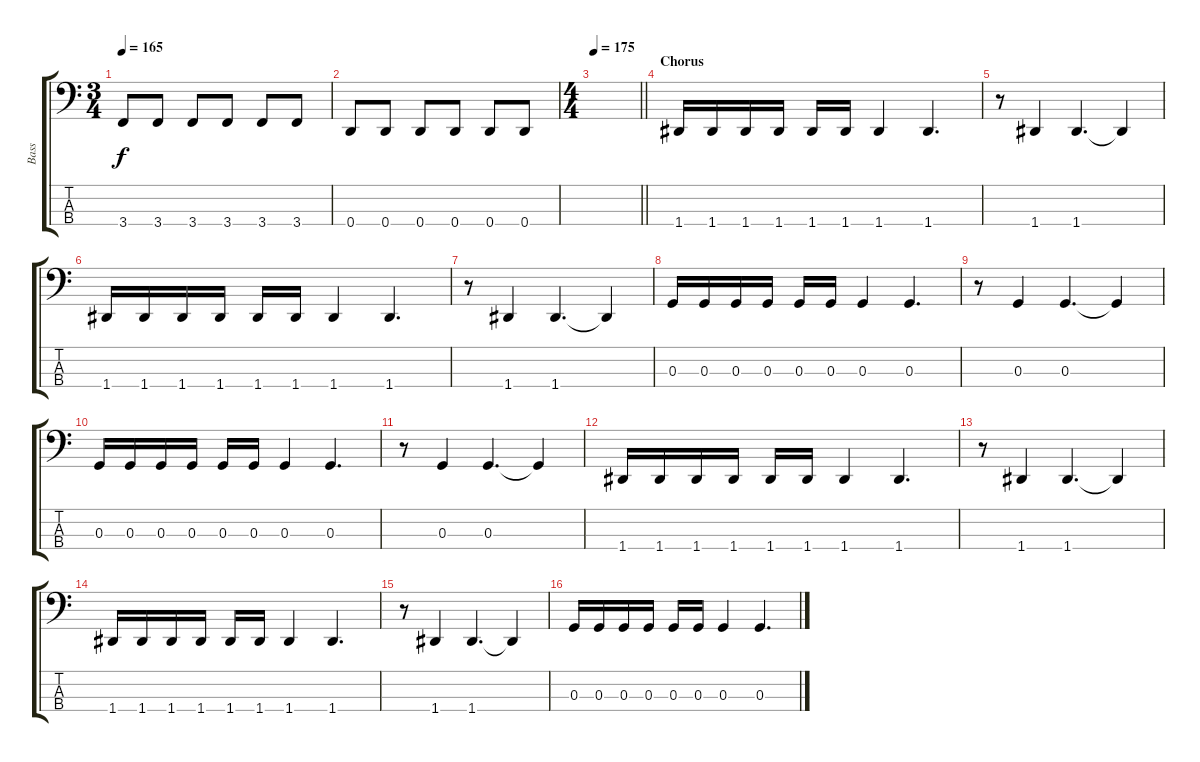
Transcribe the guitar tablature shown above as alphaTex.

\track ("Bass" "Bass") {instrument electricbasspick}
\staff {score tabs}
\tuning (F2 C2 G1 D1) {hide}
\ts (3 4)
\tempo 165
\clef f4
\ks c
3.4.8{dy f} 3.4.8 3.4.8 3.4.8 3.4.8 3.4.8 |
0.4.8 0.4.8 0.4.8 0.4.8 0.4.8 0.4.8 |
\ts (4 4)
\tempo 175
\barLineRight lightlight
|
\section ("" "Chorus")
1.4.16 1.4.16 1.4.16 1.4.16 1.4.16 1.4.16 1.4.4 1.4.4{d} |
r.8 1.4.4 1.4.4{d} 1.4{t}.4 |
1.4.16 1.4.16 1.4.16 1.4.16 1.4.16 1.4.16 1.4.4 1.4.4{d} |
r.8 1.4.4 1.4.4{d} 1.4{t}.4 |
0.3.16 0.3.16 0.3.16 0.3.16 0.3.16 0.3.16 0.3.4 0.3.4{d} |
r.8 0.3.4 0.3.4{d} 0.3{t}.4 |
0.3.16 0.3.16 0.3.16 0.3.16 0.3.16 0.3.16 0.3.4 0.3.4{d} |
r.8 0.3.4 0.3.4{d} 0.3{t}.4 |
1.4.16 1.4.16 1.4.16 1.4.16 1.4.16 1.4.16 1.4.4 1.4.4{d} |
r.8 1.4.4 1.4.4{d} 1.4{t}.4 |
1.4.16 1.4.16 1.4.16 1.4.16 1.4.16 1.4.16 1.4.4 1.4.4{d} |
r.8 1.4.4 1.4.4{d} 1.4{t}.4 |
0.3.16 0.3.16 0.3.16 0.3.16 0.3.16 0.3.16 0.3.4 0.3.4{d}
